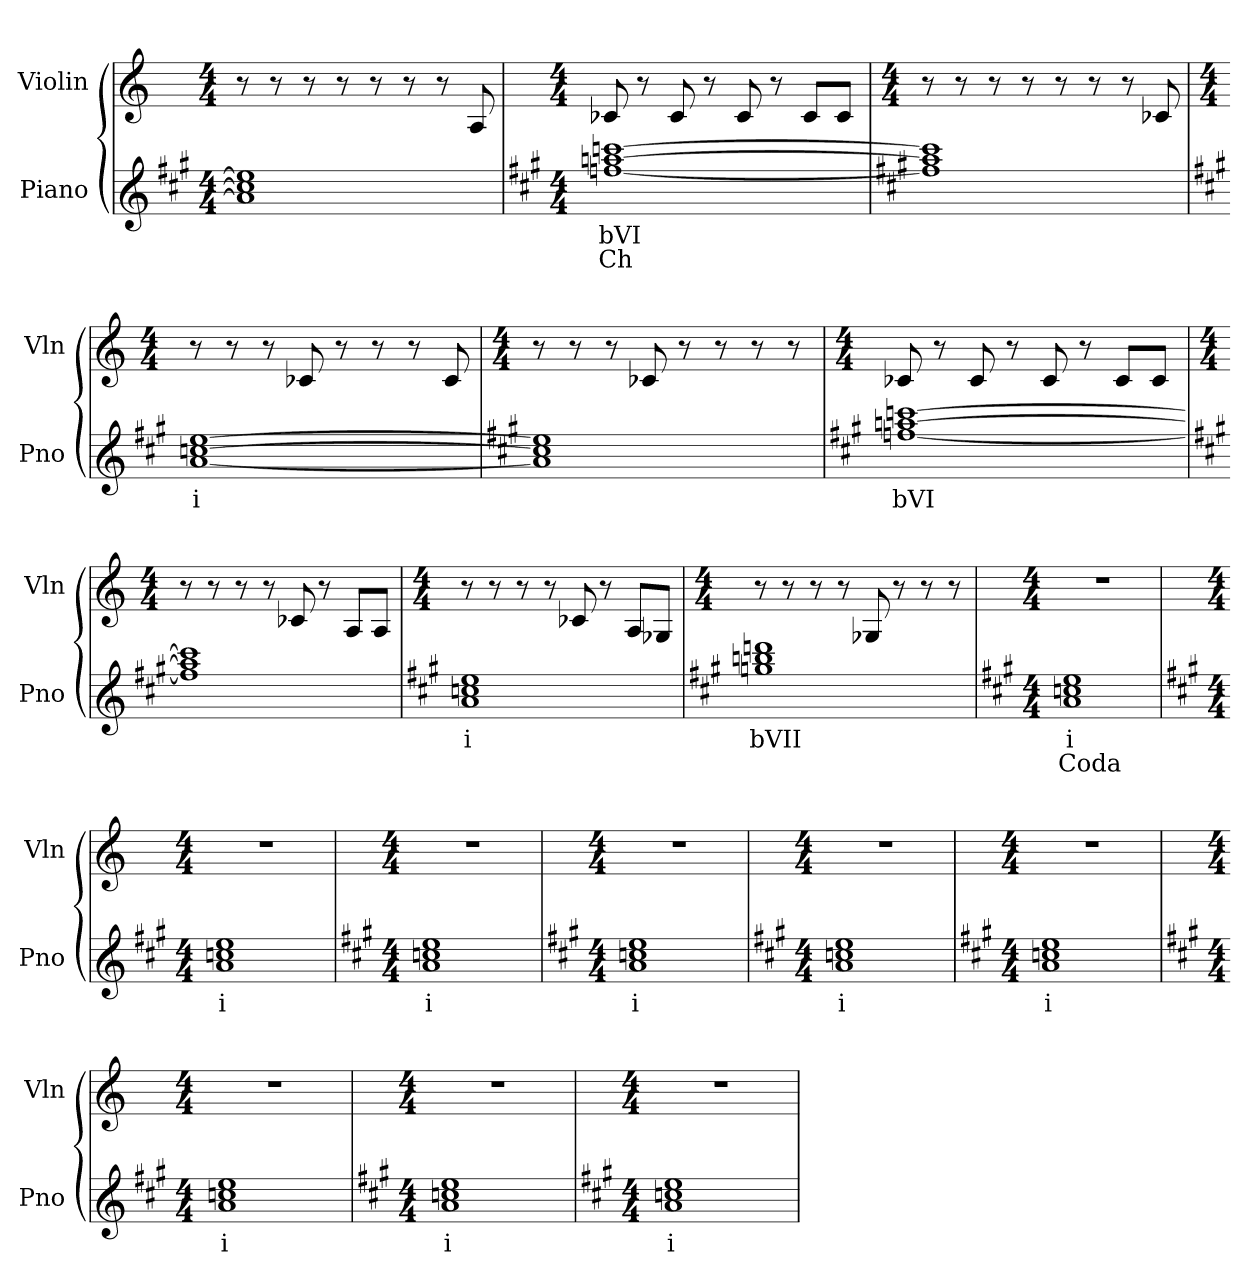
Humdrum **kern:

**kern	**text	**text	**kern
*part2	*part2	*part2	*part1
*staff2	*staff2	*staff2	*staff1
*I"Piano	*	*	*I"Violin
*I'Pno	*	*	*I'Vln
*k[f#c#g#]	*	*	*
*A:	*	*	*
*M4/4	*	*	*M4/4
=	=	=	=
1a] 1ccn] 1ee]	.	.	8r
.	.	.	8r
.	.	.	8r
.	.	.	8r
.	.	.	8r
.	.	.	8r
.	.	.	8r
.	.	.	8A
=	=	=	=
*k[f#c#g#]	*	*	*
*A:	*	*	*
*M4/4	*	*	*M4/4
[1ffn [1aan [1cccn	bVI	Ch	8c-X
.	.	.	8r
.	.	.	8c-
.	.	.	8r
.	.	.	8c-
.	.	.	8r
.	.	.	8c-L
.	.	.	8c-J
=	=	=	=
*k[f#c#g#]	*	*	*
*A:	*	*	*
*	*	*	*M4/4
1ffn] 1aan] 1cccn]	.	.	8r
.	.	.	8r
.	.	.	8r
.	.	.	8r
.	.	.	8r
.	.	.	8r
.	.	.	8r
.	.	.	8c-X
=	=	=	=
*k[f#c#g#]	*	*	*
*A:	*	*	*
*	*	*	*M4/4
[1a [1ccn [1ee	i	.	8r
.	.	.	8r
.	.	.	8r
.	.	.	8c-X
.	.	.	8r
.	.	.	8r
.	.	.	8r
.	.	.	8c-
=	=	=	=
*k[f#c#g#]	*	*	*
*A:	*	*	*
*	*	*	*M4/4
1a] 1ccn] 1ee]	.	.	8r
.	.	.	8r
.	.	.	8r
.	.	.	8c-X
.	.	.	8r
.	.	.	8r
.	.	.	8r
.	.	.	8r
=	=	=	=
*k[f#c#g#]	*	*	*
*A:	*	*	*
*	*	*	*M4/4
[1ffn [1aan [1cccn	bVI	.	8c-X
.	.	.	8r
.	.	.	8c-
.	.	.	8r
.	.	.	8c-
.	.	.	8r
.	.	.	8c-L
.	.	.	8c-J
=	=	=	=
*k[f#c#g#]	*	*	*
*A:	*	*	*
*	*	*	*M4/4
1ffn] 1aan] 1cccn]	.	.	8r
.	.	.	8r
.	.	.	8r
.	.	.	8r
.	.	.	8c-X
.	.	.	8r
.	.	.	8AL
.	.	.	8AJ
=	=	=	=
*k[f#c#g#]	*	*	*
*A:	*	*	*
*	*	*	*M4/4
1a 1ccn 1ee	i	.	8r
.	.	.	8r
.	.	.	8r
.	.	.	8r
.	.	.	8c-X
.	.	.	8r
.	.	.	8AL
.	.	.	8G-XJ
=	=	=	=
*k[f#c#g#]	*	*	*
*A:	*	*	*
*	*	*	*M4/4
1ggn 1bbn 1dddn	bVII	.	8r
.	.	.	8r
.	.	.	8r
.	.	.	8r
.	.	.	8G-X
.	.	.	8r
.	.	.	8r
.	.	.	8r
=	=	=	=
*k[f#c#g#]	*	*	*
*A:	*	*	*
*M4/4	*	*	*M4/4
1a 1ccn 1ee	i	Coda	1r
=	=	=	=
*k[f#c#g#]	*	*	*
*A:	*	*	*
*M4/4	*	*	*M4/4
1a 1ccn 1ee	i	.	1r
=	=	=	=
*k[f#c#g#]	*	*	*
*A:	*	*	*
*M4/4	*	*	*M4/4
1a 1ccn 1ee	i	.	1r
=	=	=	=
*k[f#c#g#]	*	*	*
*A:	*	*	*
*M4/4	*	*	*M4/4
1a 1ccn 1ee	i	.	1r
=	=	=	=
*k[f#c#g#]	*	*	*
*A:	*	*	*
*M4/4	*	*	*M4/4
1a 1ccn 1ee	i	.	1r
=	=	=	=
*k[f#c#g#]	*	*	*
*A:	*	*	*
*M4/4	*	*	*M4/4
1a 1ccn 1ee	i	.	1r
=	=	=	=
*k[f#c#g#]	*	*	*
*A:	*	*	*
*M4/4	*	*	*M4/4
1a 1ccn 1ee	i	.	1r
=	=	=	=
*k[f#c#g#]	*	*	*
*A:	*	*	*
*M4/4	*	*	*M4/4
1a 1ccn 1ee	i	.	1r
=	=	=	=
*k[f#c#g#]	*	*	*
*A:	*	*	*
*M4/4	*	*	*M4/4
1a 1ccn 1ee	i	.	1r
=	=	=	=
*-	*-	*-	*-
